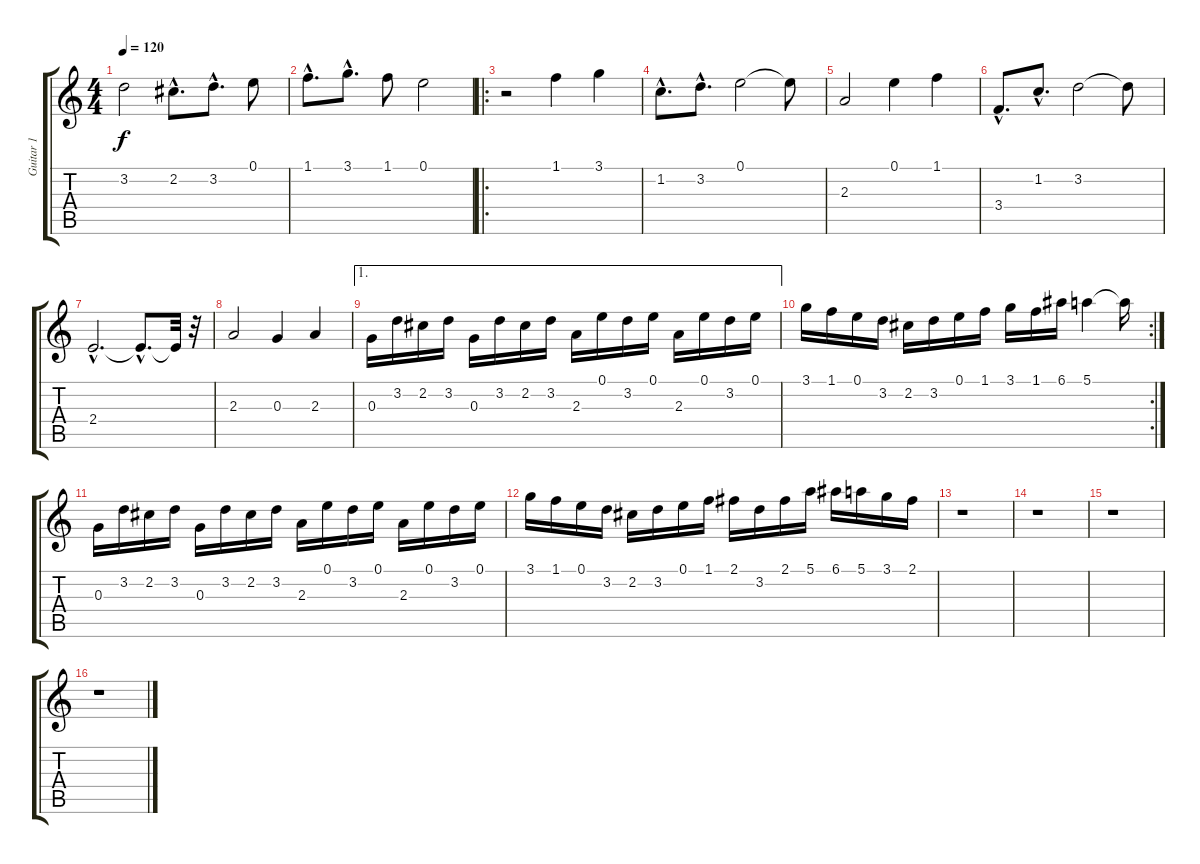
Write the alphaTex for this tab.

\track ("Guitar 1" "Guitar 1") {instrument distortionguitar}
\staff {score tabs}
\tuning (E4 B3 G3 D3 A2 E2) {hide}
\ts (4 4)
\tempo 120
\clef g2
\ks c
3.2.2{dy f} 2.2{hac}.8{d} 3.2{hac}.8{d} 0.1.8 |
1.1{hac}.8{d} 3.1{hac}.8{d} 1.1.8 0.1.2 |
\ro
r.2 1.1.4 3.1.4 |
1.2{hac}.8{d} 3.2{hac}.8{d} 0.1.2 0.1{t}.8 |
2.3.2 0.1.4 1.1.4 |
3.4{hac}.8{d} 1.2{hac}.8{d} 3.2.2 3.2{t}.8 |
2.4{hac}.2{d} 2.4{hac t}.8{d} 2.4{t}.32 r.32 |
2.3.2 0.3.4 2.3.4 |
\ae 1
0.3.16 3.2.16 2.2.16 3.2.16 0.3.16 3.2.16 2.2.16 3.2.16 2.3.16 0.1.16 3.2.16 0.1.16 2.3.16 0.1.16 3.2.16 0.1.16 |
\rc 2
3.1.16 1.1.16 0.1.16 3.2.16 2.2.16 3.2.16 0.1.16 1.1.16 3.1.16 1.1.16 6.1.16 5.1.4 5.1{t}.16 |
0.3.16 3.2.16 2.2.16 3.2.16 0.3.16 3.2.16 2.2.16 3.2.16 2.3.16 0.1.16 3.2.16 0.1.16 2.3.16 0.1.16 3.2.16 0.1.16 |
3.1.16 1.1.16 0.1.16 3.2.16 2.2.16 3.2.16 0.1.16 1.1.16 2.1.16 3.2.16 2.1.16 5.1.16 6.1.16 5.1.16 3.1.16 2.1.16 |
r.1 |
r.1 |
r.1 |
r.1
